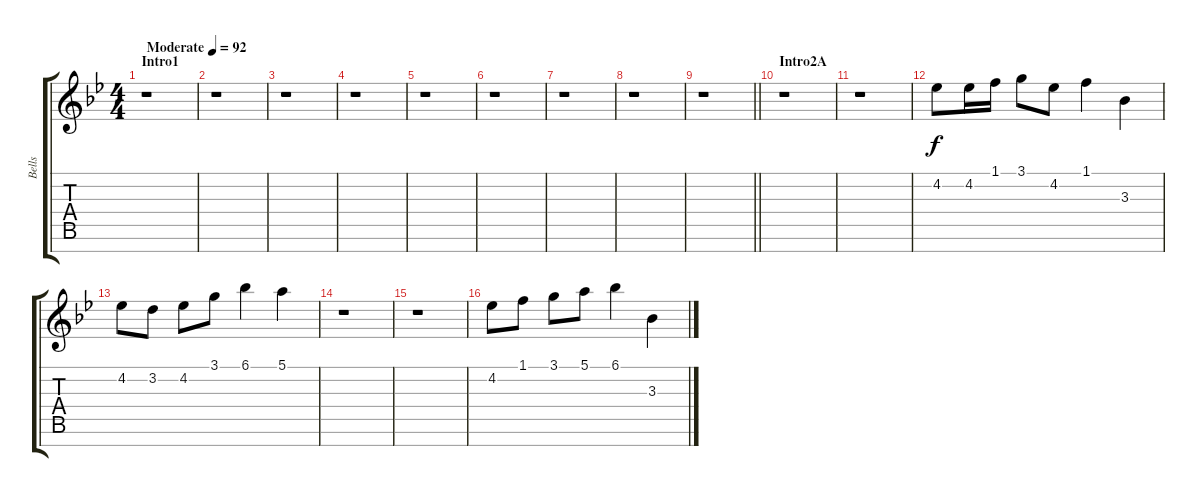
\track ("Bells" "Bells") {instrument tubularbells}
\staff {score tabs}
\tuning (E5 B4 G4 D4 A3 E3 B2) {hide}
\ts (4 4)
\section ("" "Intro1")
\tempo (92 "Moderate")
\clef g2
\ks bb
r.1{dy f instrument tubularbells} |
r.1 |
r.1 |
r.1 |
r.1 |
r.1 |
r.1 |
r.1 |
\barLineRight lightlight
r.1 |
\section ("" "Intro2A")
r.1 |
r.1 |
4.2.8 4.2.16 1.1.16 3.1.8 4.2.8 1.1.4 3.3.4 |
4.2.8 3.2.8 4.2.8 3.1.8 6.1.4 5.1.4 |
r.1 |
r.1 |
4.2.8 1.1.8 3.1.8 5.1.8 6.1.4 3.3.4
